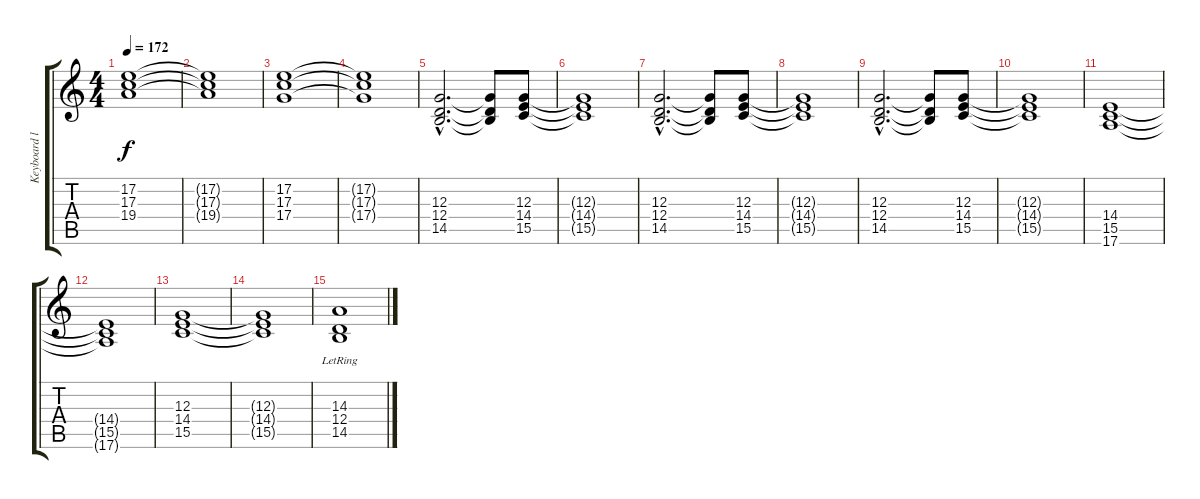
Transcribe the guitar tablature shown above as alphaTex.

\track ("Keyboard ll" "Keyboard l") {instrument rockorgan}
\staff {score tabs}
\tuning (E4 B3 G3 D3 A2 E2) {hide}
\ts (4 4)
\tempo 172
\clef g2
\ks c
(17.2 17.3 19.4).1{dy f} |
(17.2{t} 17.3{t} 19.4{t}).1 |
(17.2 17.3 17.4).1 |
(17.2{t} 17.3{t} 17.4{t}).1 |
(12.3{hac} 12.4{hac} 14.5{hac}).2{d} (12.3{t} 12.4{t} 14.5{t}).8 (12.3 14.4 15.5).8 |
(12.3{t} 14.4{t} 15.5{t}).1 |
(12.3{hac} 12.4{hac} 14.5{hac}).2{d} (12.3{t} 12.4{t} 14.5{t}).8 (12.3 14.4 15.5).8 |
(12.3{t} 14.4{t} 15.5{t}).1 |
(12.3{hac} 12.4{hac} 14.5{hac}).2{d} (12.3{t} 12.4{t} 14.5{t}).8 (12.3 14.4 15.5).8 |
(12.3{t} 14.4{t} 15.5{t}).1 |
(14.4 15.5 17.6).1 |
(14.4{t} 15.5{t} 17.6{t}).1 |
(12.3 14.4 15.5).1 |
(12.3{t} 14.4{t} 15.5{t}).1 |
(14.3{lr} 12.4{lr} 14.5{lr}).1
